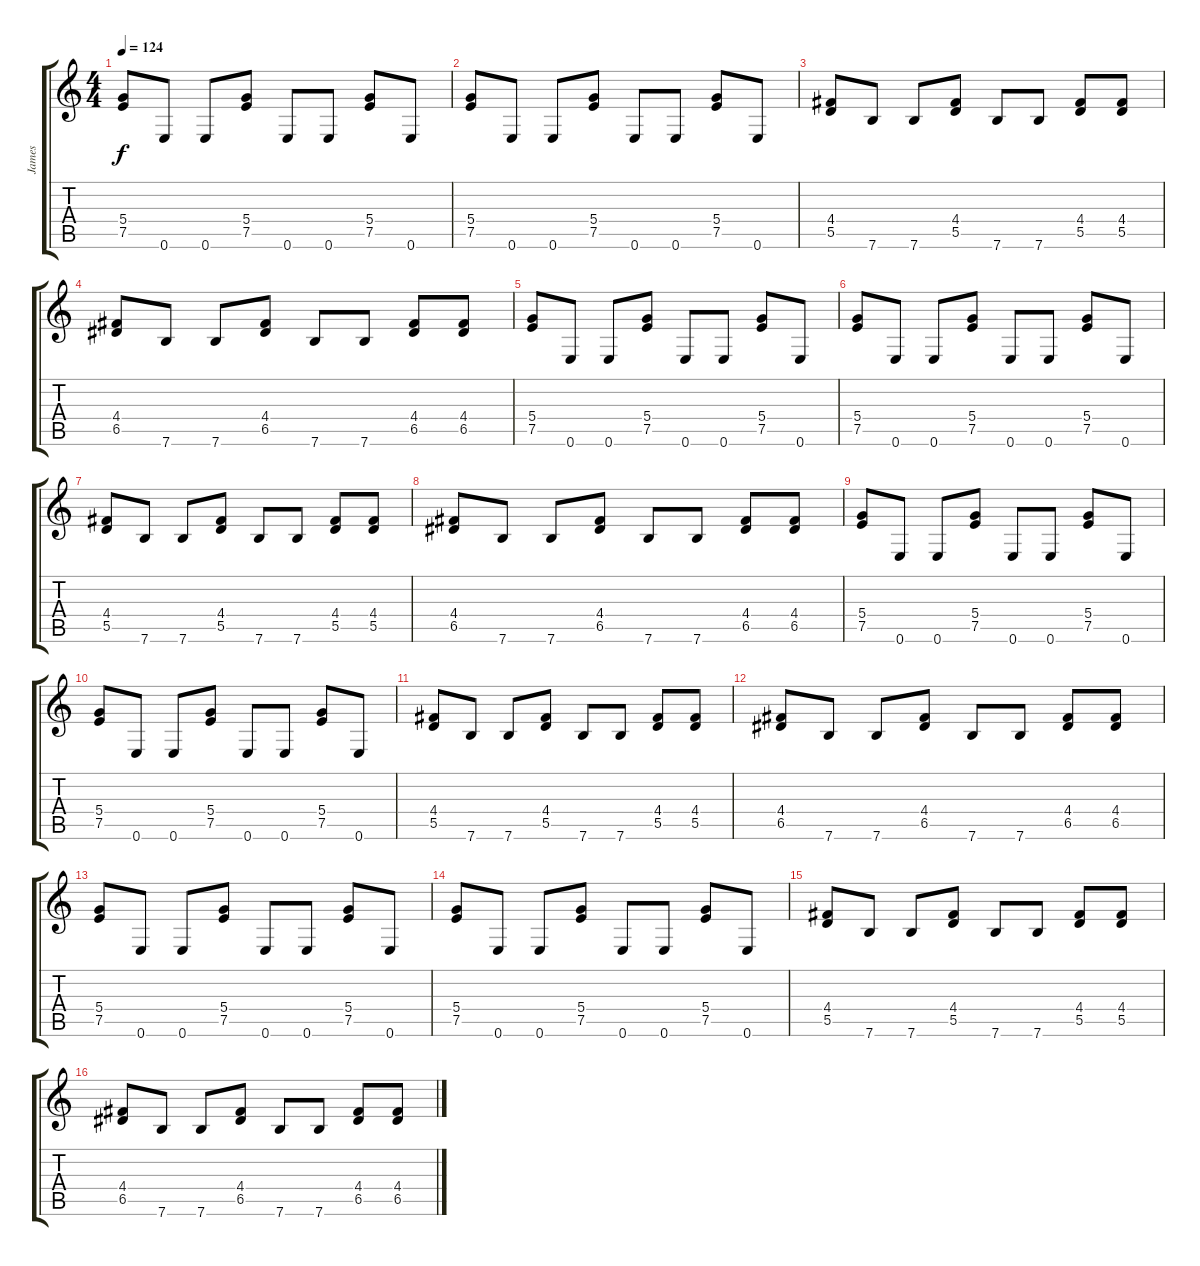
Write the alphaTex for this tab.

\track ("James" "James") {instrument electricguitarclean}
\staff {score tabs}
\tuning (E4 B3 G3 D3 A2 E2) {hide}
\ts (4 4)
\tempo 124
\clef g2
\ks c
(5.4 7.5).8{dy f} 0.6.8 0.6.8 (5.4 7.5).8 0.6.8 0.6.8 (5.4 7.5).8 0.6.8 |
(5.4 7.5).8 0.6.8 0.6.8 (5.4 7.5).8 0.6.8 0.6.8 (5.4 7.5).8 0.6.8 |
(4.4 5.5).8 7.6.8 7.6.8 (4.4 5.5).8 7.6.8 7.6.8 (4.4 5.5).8 (4.4 5.5).8 |
(4.4 6.5).8 7.6.8 7.6.8 (4.4 6.5).8 7.6.8 7.6.8 (4.4 6.5).8 (4.4 6.5).8 |
(5.4 7.5).8 0.6.8 0.6.8 (5.4 7.5).8 0.6.8 0.6.8 (5.4 7.5).8 0.6.8 |
(5.4 7.5).8 0.6.8 0.6.8 (5.4 7.5).8 0.6.8 0.6.8 (5.4 7.5).8 0.6.8 |
(4.4 5.5).8 7.6.8 7.6.8 (4.4 5.5).8 7.6.8 7.6.8 (4.4 5.5).8 (4.4 5.5).8 |
(4.4 6.5).8 7.6.8 7.6.8 (4.4 6.5).8 7.6.8 7.6.8 (4.4 6.5).8 (4.4 6.5).8 |
(5.4 7.5).8 0.6.8 0.6.8 (5.4 7.5).8 0.6.8 0.6.8 (5.4 7.5).8 0.6.8 |
(5.4 7.5).8 0.6.8 0.6.8 (5.4 7.5).8 0.6.8 0.6.8 (5.4 7.5).8 0.6.8 |
(4.4 5.5).8 7.6.8 7.6.8 (4.4 5.5).8 7.6.8 7.6.8 (4.4 5.5).8 (4.4 5.5).8 |
(4.4 6.5).8 7.6.8 7.6.8 (4.4 6.5).8 7.6.8 7.6.8 (4.4 6.5).8 (4.4 6.5).8 |
(5.4 7.5).8 0.6.8 0.6.8 (5.4 7.5).8 0.6.8 0.6.8 (5.4 7.5).8 0.6.8 |
(5.4 7.5).8 0.6.8 0.6.8 (5.4 7.5).8 0.6.8 0.6.8 (5.4 7.5).8 0.6.8 |
(4.4 5.5).8 7.6.8 7.6.8 (4.4 5.5).8 7.6.8 7.6.8 (4.4 5.5).8 (4.4 5.5).8 |
(4.4 6.5).8 7.6.8 7.6.8 (4.4 6.5).8 7.6.8 7.6.8 (4.4 6.5).8 (4.4 6.5).8
